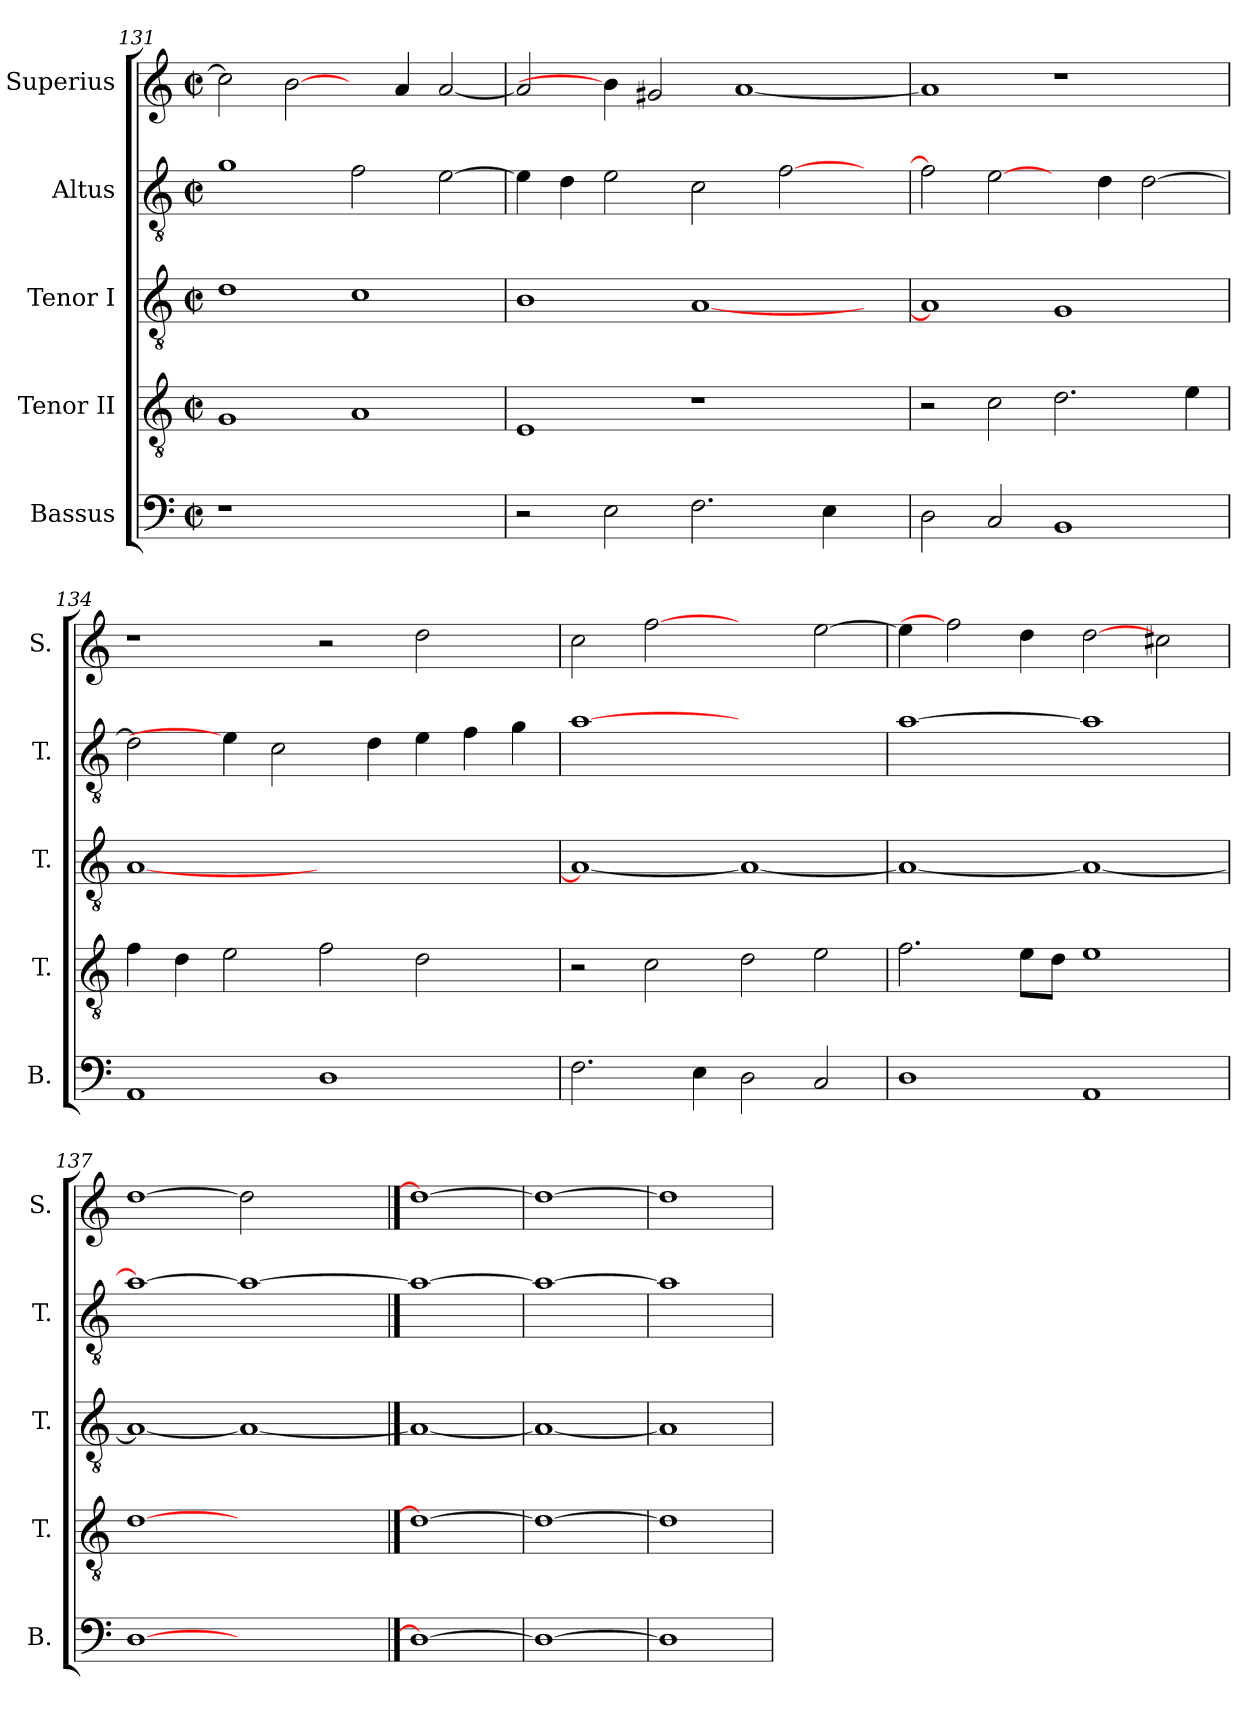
**kern	**kern	**kern	**kern	**kern
*part5	*part4	*part3	*part2	*part1
*staff5	*staff4	*staff3	*staff2	*staff1
*I"Bassus	*I"Tenor II	*I"Tenor I	*I"Altus	*I"Superius
*I'B.	*I'T.	*I'T.	*I'T.	*I'S.
!!LO:PB:g=z
*clefF4	*clefGv2	*clefGv2	*clefGv2	*clefG2
*	*ITrd7c12	*ITrd7c12	*ITrd7c12	*
*k[]	*k[]	*k[]	*k[]	*k[]
*C:	*C:	*C:	*C:	*C:
*M2/2	*M2/2	*M2/2	*M2/2	*M2/2
*met(c|)	*met(c|)	*met(c|)	*met(c|)	*met(c|)
=131	=131	=131	=131	=131
!LO:N:vis=1	!	!	!	!
1r	1GGi	1Di	1Gi	2cci\]
.	.	.	.	[2bi\
1ryy	1AAi	1Ci	2Fi\	4ryy
.	.	.	.	4ai/
.	.	.	[>2Ei\	[<2ai/
=132	=132	=132	=132	=132
2r	1EEi	1BBi	4Ei\]	2ai/]
.	.	.	4Di\	.
2Ei\	.	.	2Ei\	4bi\]
.	.	.	.	2g#Xi/
2.Fi\	1r	[<1AAi	2Ci\	.
.	.	.	.	[<1ai
.	.	.	[>2Fi\	.
4Ei\	.	.	.	.
4ryy	4ryy	4ryy	4ryy	.
=133	=133	=133	=133	=133
2Di\	2r	1AAi]	2Fi\]	1ai]
2Ci/	2Ci\	.	[2Ei\	.
1BBi	2.Di\	1GGi	4ryy	1r
.	.	.	4Di\	.
.	.	.	[>2Di\	.
.	4Ei\	.	.	.
!!LO:LB:g=z
=134	=134	=134	=134	=134
1AAi	4Fi\	[<1AAi	2Di\]	1r
.	4Di\	.	.	.
.	2Ei\	.	4Ei\]	.
.	.	.	2Ci\	.
1Di	2Fi\	1ryy	.	2r
.	.	.	4Di\	.
.	2Di\	.	4Ei\	2ddi\
.	.	.	4Fi\	.
4ryy	4ryy	4ryy	4Gi\	4ryy
=135	=135	=135	=135	=135
2.Fi\	2r	1AAi_<	[1Ai	2cci\
.	2Ci\	.	.	[2ffi
4Ei\	.	.	.	.
2Di\	2Di\	1AAi_	1ryy	2ryy
2Ci/	2Ei\	.	.	[>2eei\
=136	=136	=136	=136	=136
1Di	2.Fi\	1AAi_<	[>1Ai	4eei\]
.	.	.	.	2ffi]
.	8Ei\L	.	.	4ddi\
.	8Di\J	.	.	.
1AAi	1Ei	1AAi_	1Ai]	[2ddi
.	.	.	.	2cc#Xi\
=137	=137	=137	=137	=137
[1Di	[1Di	1AAi_<	1Ai_>	[1ddi
1ryy	1ryy	1AAi_	1Ai_	2ddi]
.	.	.	.	2ryy
==138	==138	==138	==138	==138
1Di_	1Di_	1AAi_	1Ai_	1ddi_
=139	=139	=139	=139	=139
1Di_	1Di_	1AAi_	1Ai_	1ddi_
=140	=140	=140	=140	=140
1Di]	1Di]	1AAi]	1Ai]	1ddi]
=	=	=	=	=
*-	*-	*-	*-	*-
